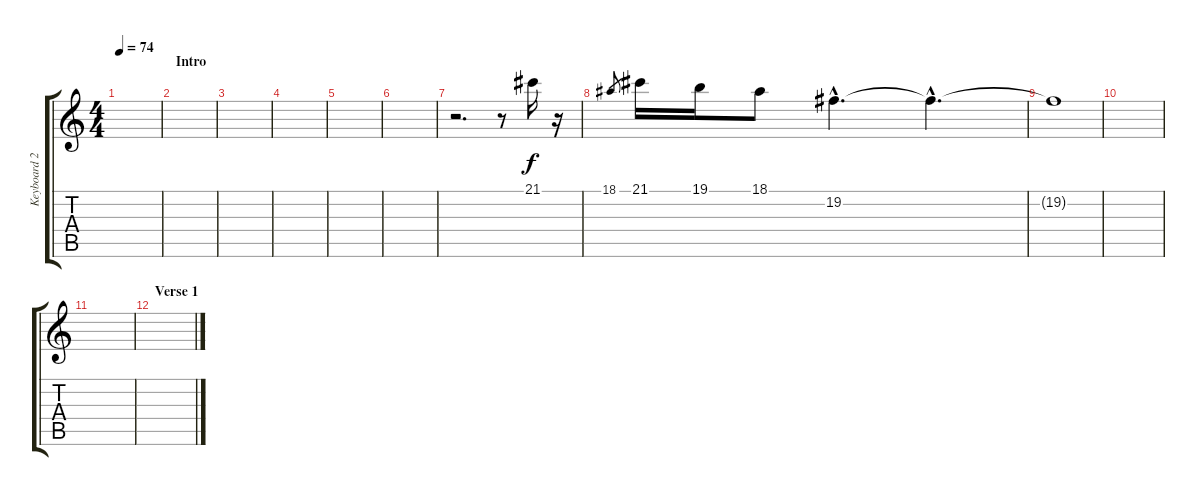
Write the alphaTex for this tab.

\track ("Keyboard 2 - little leads" "Keyboard 2") {instrument synthbrass2}
\staff {score tabs}
\tuning (E4 B3 G3 D3 A2 E2) {hide}
\ts (4 4)
\tempo 74
\clef g2
\ks c
|
\section ("" "Intro")
|
|
|
|
|
r.2{d} r.8 21.1.16 r.16 |
18.1.8{gr} 21.1.16 19.1.16 18.1.8 19.2{hac}.4{d} 19.2{hac t}.4{d} |
19.2{t}.1 |
|
|
\section ("" "Verse 1")
